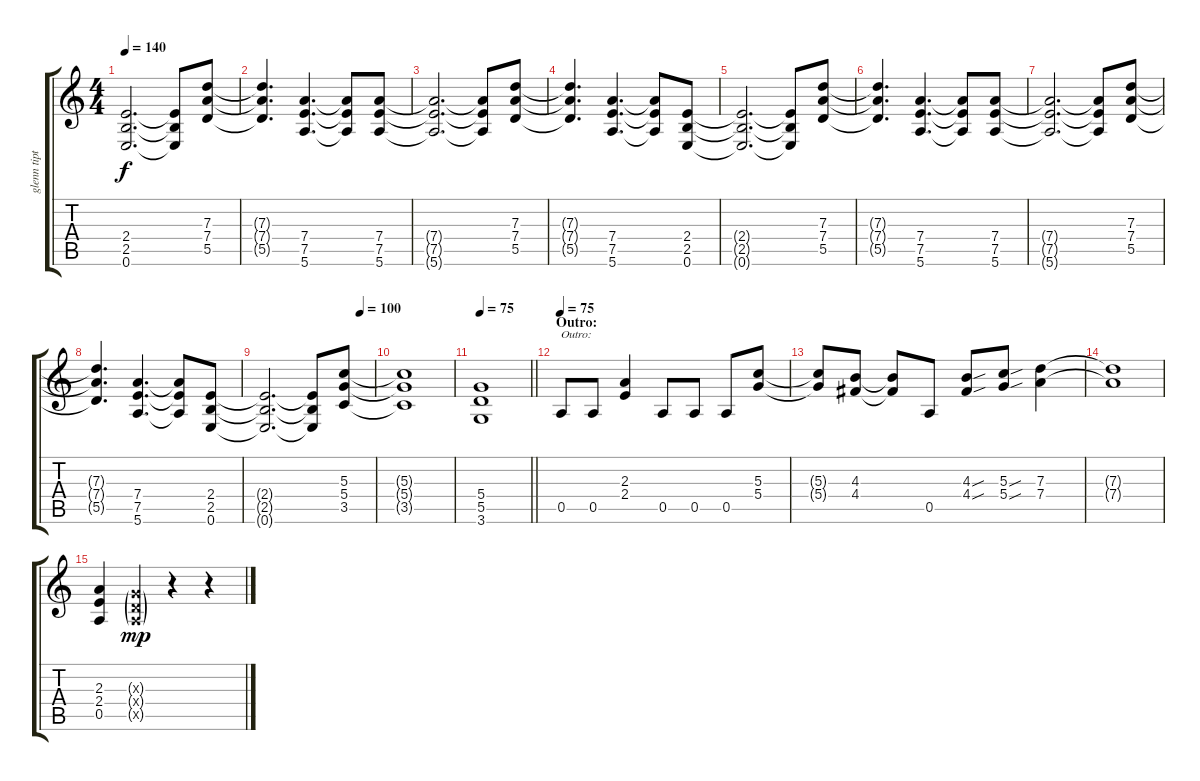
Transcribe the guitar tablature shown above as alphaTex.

\track ("glenn tipton" "glenn tipt") {instrument overdrivenguitar}
\staff {score tabs}
\tuning (E4 B3 G3 D3 A2 E2) {hide}
\ts (4 4)
\tempo 140
\clef g2
\ks c
(2.4{t} 2.5{t} 0.6{t}).2{d dy f} (2.4{t} 2.5{t} 0.6{t}).8 (7.3 7.4 5.5).8 |
(7.3{t} 7.4{t} 5.5{t}).4{d} (7.4 7.5 5.6).4{d} (7.4{t} 7.5{t} 5.6{t}).8 (7.4 7.5 5.6).8 |
(7.4{t} 7.5{t} 5.6{t}).2{d} (7.4{t} 7.5{t} 5.6{t}).8 (7.3 7.4 5.5).8 |
(7.3{t} 7.4{t} 5.5{t}).4{d} (7.4 7.5 5.6).4{d} (7.4{t} 7.5{t} 5.6{t}).8 (2.4 2.5 0.6).8 |
(2.4{t} 2.5{t} 0.6{t}).2{d} (2.4{t} 2.5{t} 0.6{t}).8 (7.3 7.4 5.5).8 |
(7.3{t} 7.4{t} 5.5{t}).4{d} (7.4 7.5 5.6).4{d} (7.4{t} 7.5{t} 5.6{t}).8 (7.4 7.5 5.6).8 |
(7.4{t} 7.5{t} 5.6{t}).2{d} (7.4{t} 7.5{t} 5.6{t}).8 (7.3 7.4 5.5).8 |
(7.3{t} 7.4{t} 5.5{t}).4{d} (7.4 7.5 5.6).4{d} (7.4{t} 7.5{t} 5.6{t}).8 (2.4 2.5 0.6).8 |
\tempo (100 0.875)
(2.4{t} 2.5{t} 0.6{t}).2{d} (2.4{t} 2.5{t} 0.6{t}).8 (5.3 5.4 3.5).8 |
(5.3{t} 5.4{t} 3.5{t}).1 |
\tempo 75
\barLineRight lightlight
(5.4 5.5 3.6).1 |
\section ("" "Outro:")
\tempo 75
0.5.8{txt "Outro:"} 0.5.8 (2.3 2.4).4 0.5.8 0.5.8 0.5.8 (5.3 5.4).8 |
(5.3{t} 5.4{t}).8 (4.3 4.4).8 (4.3{t} 4.4{t}).8 0.5.8 (4.3{sou} 4.4{sou}).8 (5.3{sou} 5.4{sou}).8 (7.3 7.4).4 |
(7.3{t} 7.4{t}).1 |
(2.3 2.4 0.5).4 (0.3{g x} 0.4{g x} 0.5{g x}).4{dy mp} r.4 r.4
